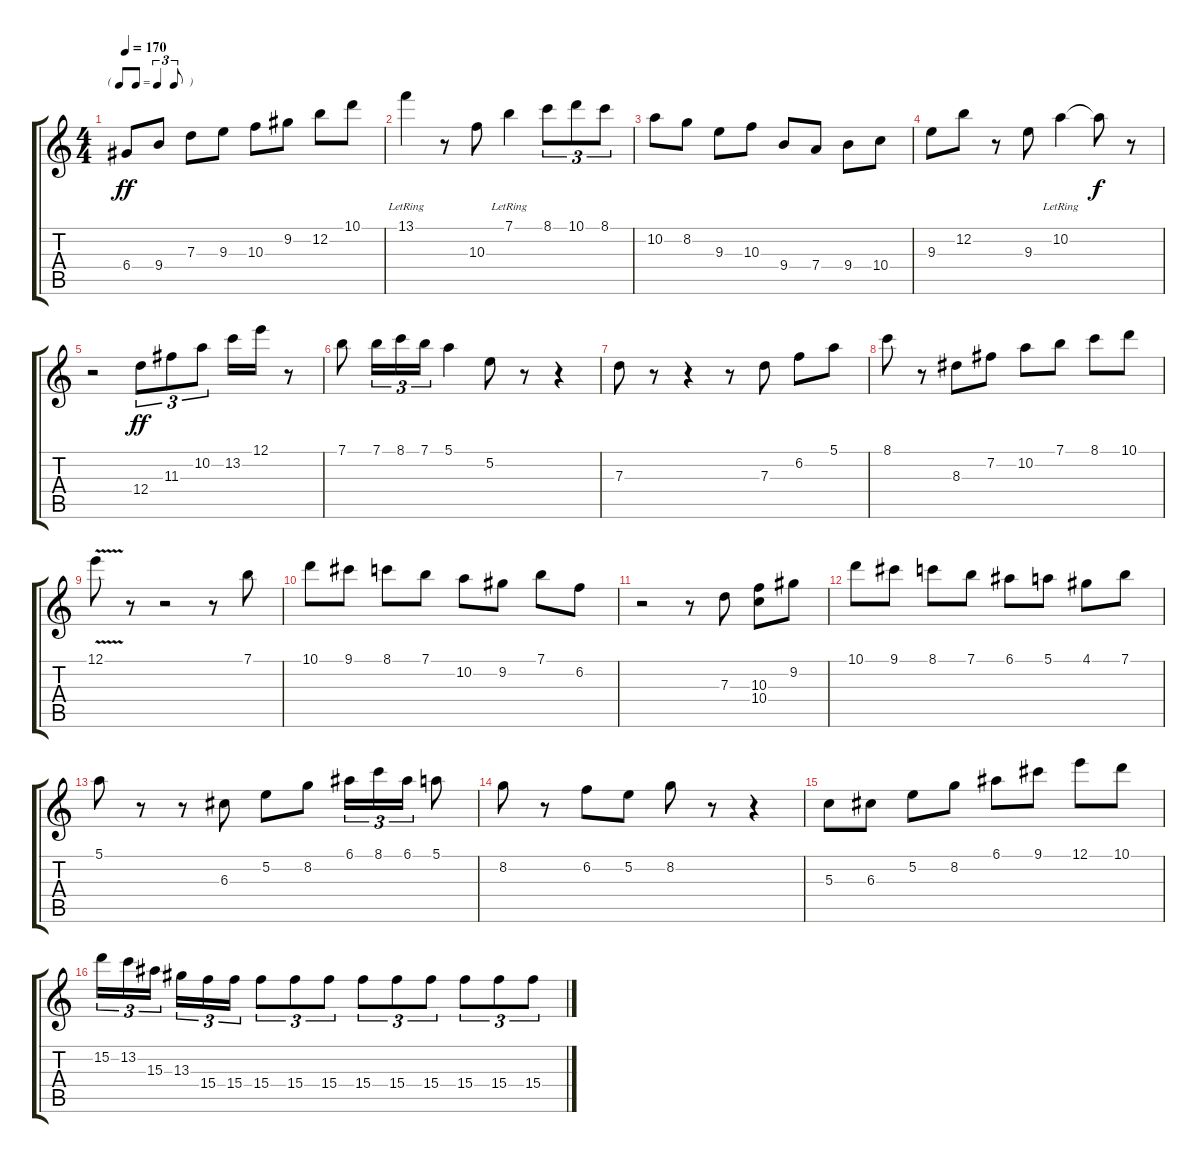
\track "" {instrument acousticguitarnylon}
\staff {score tabs}
\tuning (E4 B3 G3 D3 A2 E2) {hide}
\ts (4 4)
\tf triplet8th
\tempo 170
\clef g2
\ks c
6.4.8{dy ff} 9.4.8 7.3.8 9.3.8 10.3.8 9.2.8 12.2.8 10.1.8 |
13.1{lr}.4 r.8 10.3.8 7.1{lr}.4 8.1.8{tu (3 2)} 10.1.8{tu (3 2)} 8.1.8{tu (3 2)} |
10.2.8 8.2.8 9.3.8 10.3.8 9.4.8 7.4.8 9.4.8 10.4.8 |
9.3.8 12.2.8 r.8 9.3.8 10.2{lr}.4 10.2{t}.8{dy f} r.8 |
r.2 12.4.8{tu (3 2) dy ff} 11.3.8{tu (3 2)} 10.2.8{tu (3 2)} 13.2.16 12.1.16 r.8 |
7.1.8 7.1.16{tu (3 2)} 8.1.16{tu (3 2)} 7.1.16{tu (3 2)} 5.1.4 5.2.8 r.8 r.4 |
7.3.8 r.8 r.4 r.8 7.3.8 6.2.8 5.1.8 |
8.1.8 r.8 8.3.8 7.2.8 10.2.8 7.1.8 8.1.8 10.1.8 |
12.1{v}.8 r.8 r.2 r.8 7.1.8 |
10.1.8 9.1.8 8.1.8 7.1.8 10.2.8 9.2.8 7.1.8 6.2.8 |
r.2 r.8 7.3.8 (10.3 10.4).8 9.2.8 |
10.1.8 9.1.8 8.1.8 7.1.8 6.1.8 5.1.8 4.1.8 7.1.8 |
5.1.8 r.8 r.8 6.3.8 5.2.8 8.2.8 6.1.16{tu (3 2)} 8.1.16{tu (3 2)} 6.1.16{tu (3 2)} 5.1.8 |
8.2.8 r.8 6.2.8 5.2.8 8.2.8 r.8 r.4 |
5.3.8 6.3.8 5.2.8 8.2.8 6.1.8 9.1.8 12.1.8 10.1.8 |
15.2.16{tu (3 2)} 13.2.16{tu (3 2)} 15.3.16{tu (3 2) beam splitsecondary} 13.3.16{tu (3 2)} 15.4.16{tu (3 2)} 15.4.16{tu (3 2)} 15.4.8{tu (3 2)} 15.4.8{tu (3 2)} 15.4.8{tu (3 2)} 15.4.8{tu (3 2)} 15.4.8{tu (3 2)} 15.4.8{tu (3 2)} 15.4.8{tu (3 2)} 15.4.8{tu (3 2)} 15.4.8{tu (3 2)}
